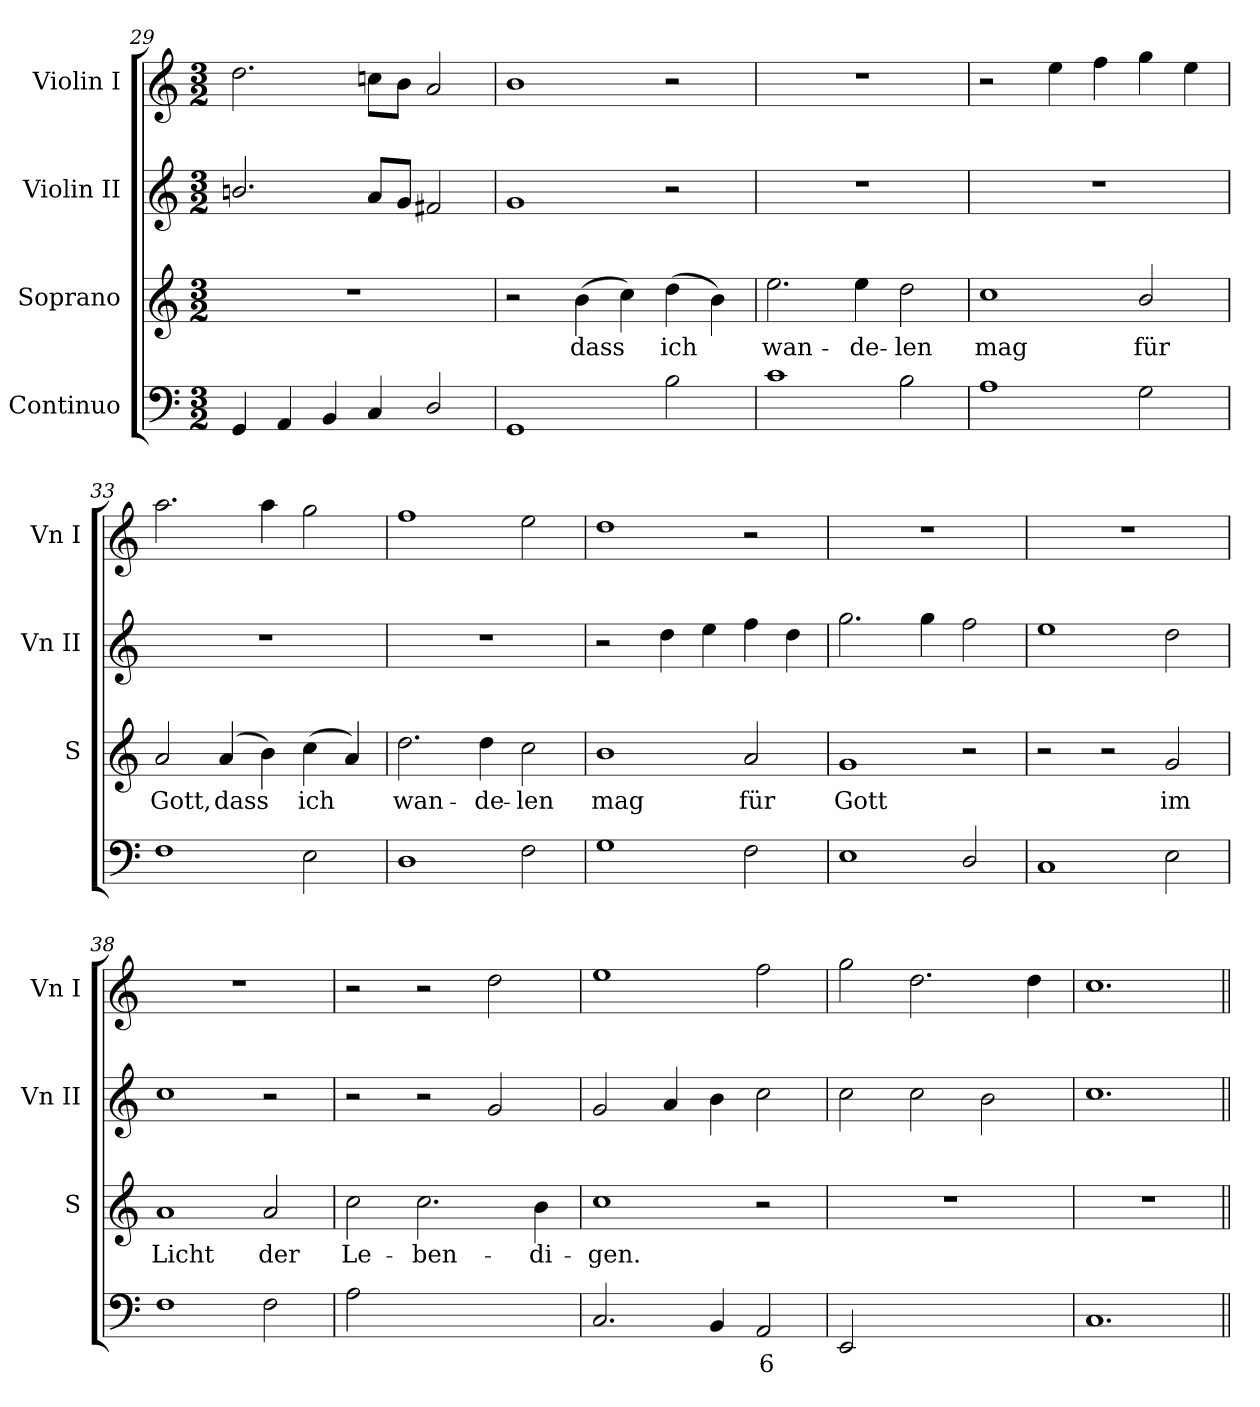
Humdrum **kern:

**kern	**text	**kern	**text	**kern	**kern
*part4	*part4	*part3	*part3	*part2	*part1
*staff4	*staff4	*staff3	*staff3	*staff2	*staff1
*I"Continuo	*	*I"Soprano	*	*I"Violin II	*I"Violin I
*	*	*I'S	*	*I'Vn II	*I'Vn I
*clefF4	*	*clefG2	*	*clefG2	*clefG2
*k[]	*	*k[]	*	*k[]	*k[]
*C:	*	*C:	*	*C:	*C:
*M3/2	*	*M3/2	*	*M3/2	*M3/2
=29	=29	=29	=29	=29	=29
!	!	!LO:N:vis=1	!	!	!
4GG	.	1.r	.	2.bn/	2.dd
4AA	.	.	.	.	.
4BB	.	.	.	.	.
4C	.	.	.	8aL	8ccnL
.	.	.	.	8gJ	8bJ
2D/	.	.	.	2f#X	2a
=30	=30	=30	=30	=30	=30
1GG	.	2r	.	1g	1b
!	!	!	!LO:LY:b	!	!
.	.	(>4b	dass	.	.
.	.	4cc)	.	.	.
!	!	!	!LO:LY:b	!	!
2B	.	(>4dd	ich	2r	2r
.	.	4b)	.	.	.
=31	=31	=31	=31	=31	=31
!	!	!	!LO:LY:b	!LO:N:vis=1	!LO:N:vis=1
1c	.	2.ee	wan-	1.r	1.r
!	!	!	!LO:LY:b	!	!
.	.	4ee	-de-	.	.
!	!	!	!LO:LY:b	!	!
2B	.	2dd	-len	.	.
=32	=32	=32	=32	=32	=32
!	!	!	!LO:LY:b	!LO:N:vis=1	!
1A	.	1cc	mag	1.r	2r
.	.	.	.	.	4ee
.	.	.	.	.	4ff
!	!	!	!LO:LY:b	!	!
2G	.	2b/	für	.	4gg
.	.	.	.	.	4ee
=33	=33	=33	=33	=33	=33
!	!	!	!LO:LY:b	!LO:N:vis=1	!
1F	.	2a	Gott,	1.r	2.aa
!	!	!	!LO:LY:b	!	!
.	.	(<4a	dass	.	.
.	.	4b)	.	.	4aa
!	!	!	!LO:LY:b	!	!
2E	.	(<4cc	ich	.	2gg
.	.	4a)	.	.	.
=34	=34	=34	=34	=34	=34
!	!	!	!LO:LY:b	!LO:N:vis=1	!
1D	.	2.dd	wan-	1.r	1ff
!	!	!	!LO:LY:b	!	!
.	.	4dd	-de-	.	.
!	!	!	!LO:LY:b	!	!
2F	.	2cc	-len	.	2ee
!!LO:LB:g=z
=35	=35	=35	=35	=35	=35
!	!	!	!LO:LY:b	!	!
1G	.	1b	mag	2r	1dd
.	.	.	.	4dd	.
.	.	.	.	4ee	.
!	!	!	!LO:LY:b	!	!
2F	.	2a	für	4ff	2r
.	.	.	.	4dd	.
=36	=36	=36	=36	=36	=36
!	!	!	!LO:LY:b	!	!LO:N:vis=1
1E	.	1g	Gott	2.gg	1.r
.	.	.	.	4gg	.
2D/	.	2r	.	2ff	.
=37	=37	=37	=37	=37	=37
!	!	!	!	!	!LO:N:vis=1
1C	.	2r	.	1ee	1.r
.	.	2r	.	.	.
!	!	!	!LO:LY:b	!	!
2E	.	2g	im	2dd	.
=38	=38	=38	=38	=38	=38
!	!	!	!LO:LY:b	!	!LO:N:vis=1
1F	.	1a	Licht	1cc	1.r
!	!	!	!LO:LY:b	!	!
2F	.	2a	der	2r	.
=39	=39	=39	=39	=39	=39
!	!	!	!LO:LY:b	!	!
2A	.	2cc	Le-	2r	2r
!	!LO:LY:b	!	!LO:LY:b	!	!
[2Gyy	4	2.cc	-ben-	2r	2r
!	!LO:LY:b	!	!	!	!
2Gyy]	3	.	.	2g	2dd
!	!	!	!LO:LY:b	!	!
.	.	4b	-di-	.	.
=40	=40	=40	=40	=40	=40
!	!	!	!LO:LY:b	!	!
2.C	.	1cc	-gen.	2g	1ee
.	.	.	.	4a	.
4BB	.	.	.	4b	.
!	!LO:LY:b	!	!	!	!
2AA	6	2r	.	2cc	2ff
=41	=41	=41	=41	=41	=41
!	!	!LO:N:vis=1	!	!	!
2EE	.	1.r	.	2cc	2gg
!	!LO:LY:b	!	!	!	!
[2GGyy	4	.	.	2cc	2.dd
!	!LO:LY:b	!	!	!	!
2GGyy]	3	.	.	2b	.
.	.	.	.	.	4dd
=42	=42	=42	=42	=42	=42
!	!	!LO:N:vis=1	!	!	!
1.C	.	1.r	.	1.cc	1.cc
=||	=||	=||	=||	=||	=||
*-	*-	*-	*-	*-	*-
